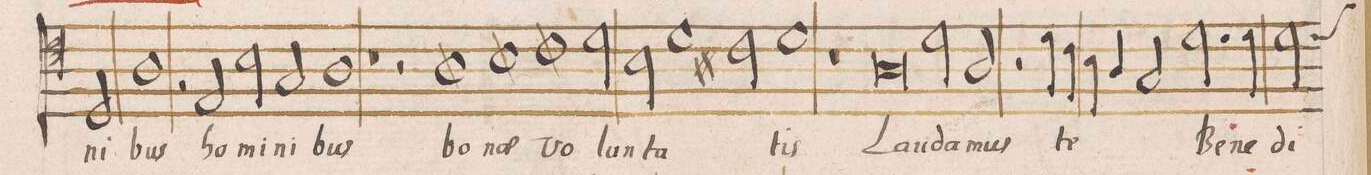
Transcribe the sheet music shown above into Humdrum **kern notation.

**kern	**text
*I"TENOR	*
*clefC4	*
*k[]	*
*met(C|)	*
*M2/1	*
2D/	-ni-
1A	-bus
=8-	=8-
2r	.
2E/	ho-
2B\	-mi-
2G/	-ni-
=9-	=9-
1A	-bus
1r	.
=10-	=10-
2r	.
1A	bo-
1B\	-bae
=11-	=11-
1c	vo-
2d\	-lun-
=12-	=12-
2B\	-ta-
1d	.
2c#X\	.
=13-	=13-
1d	-tis
1r	.
=14-	=14-
0A	Lau-
=15-	=15-
2d\	-da-
2A/	-mus
2r	.
4d\	te
4cny\	.
=16-	=16-
4B\	.
4A/	.
2G/	.
2.d\	Be-
4d\	-ne-
=17-	=17-
2d\	-di-
*custos:d	*
*-	*-
